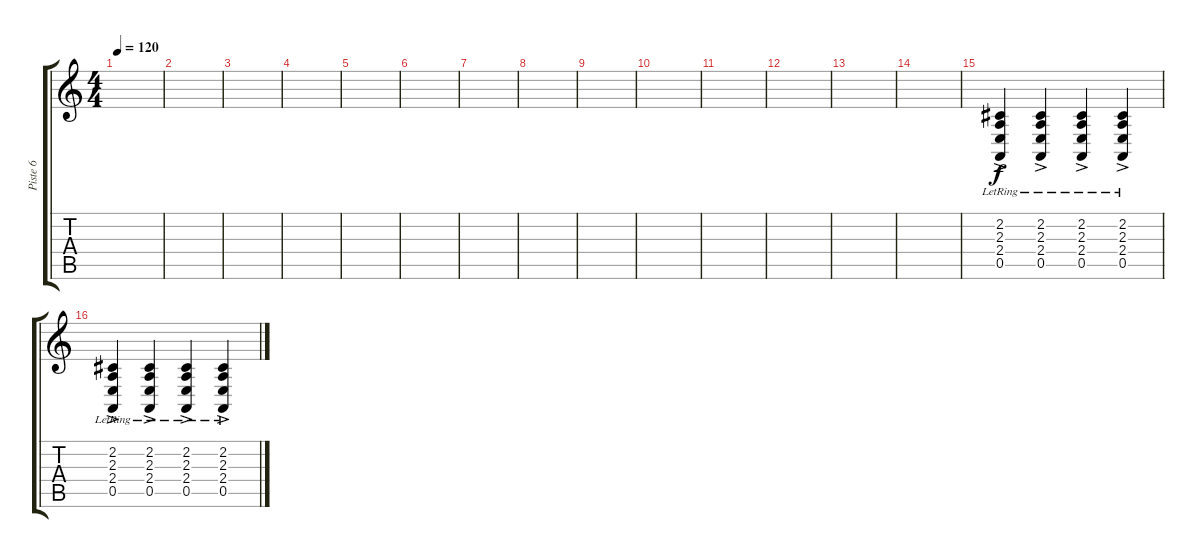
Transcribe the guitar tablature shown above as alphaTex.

\track ("Piste 6" "Piste 6") {instrument stringensemble1}
\staff {score tabs}
\tuning (E4 B3 G3 D3 A2 E2) {hide}
\ts (4 4)
\tempo 120
\clef g2
\ks c
|
|
|
|
|
|
|
|
|
|
|
|
|
|
(2.2{ac lr} 2.3{ac lr} 2.4{ac lr} 0.5{ac lr}).4 (2.2{ac lr} 2.3{ac lr} 2.4{ac lr} 0.5{ac lr}).4 (2.2{ac lr} 2.3{ac lr} 2.4{ac lr} 0.5{ac lr}).4 (2.2{ac lr} 2.3{ac lr} 2.4{ac lr} 0.5{ac lr}).4 |
(2.2{ac lr} 2.3{ac lr} 2.4{ac lr} 0.5{ac lr}).4 (2.2{ac lr} 2.3{ac lr} 2.4{ac lr} 0.5{ac lr}).4 (2.2{ac lr} 2.3{ac lr} 2.4{ac lr} 0.5{ac lr}).4 (2.2{ac lr} 2.3{ac lr} 2.4{ac lr} 0.5{ac lr}).4
